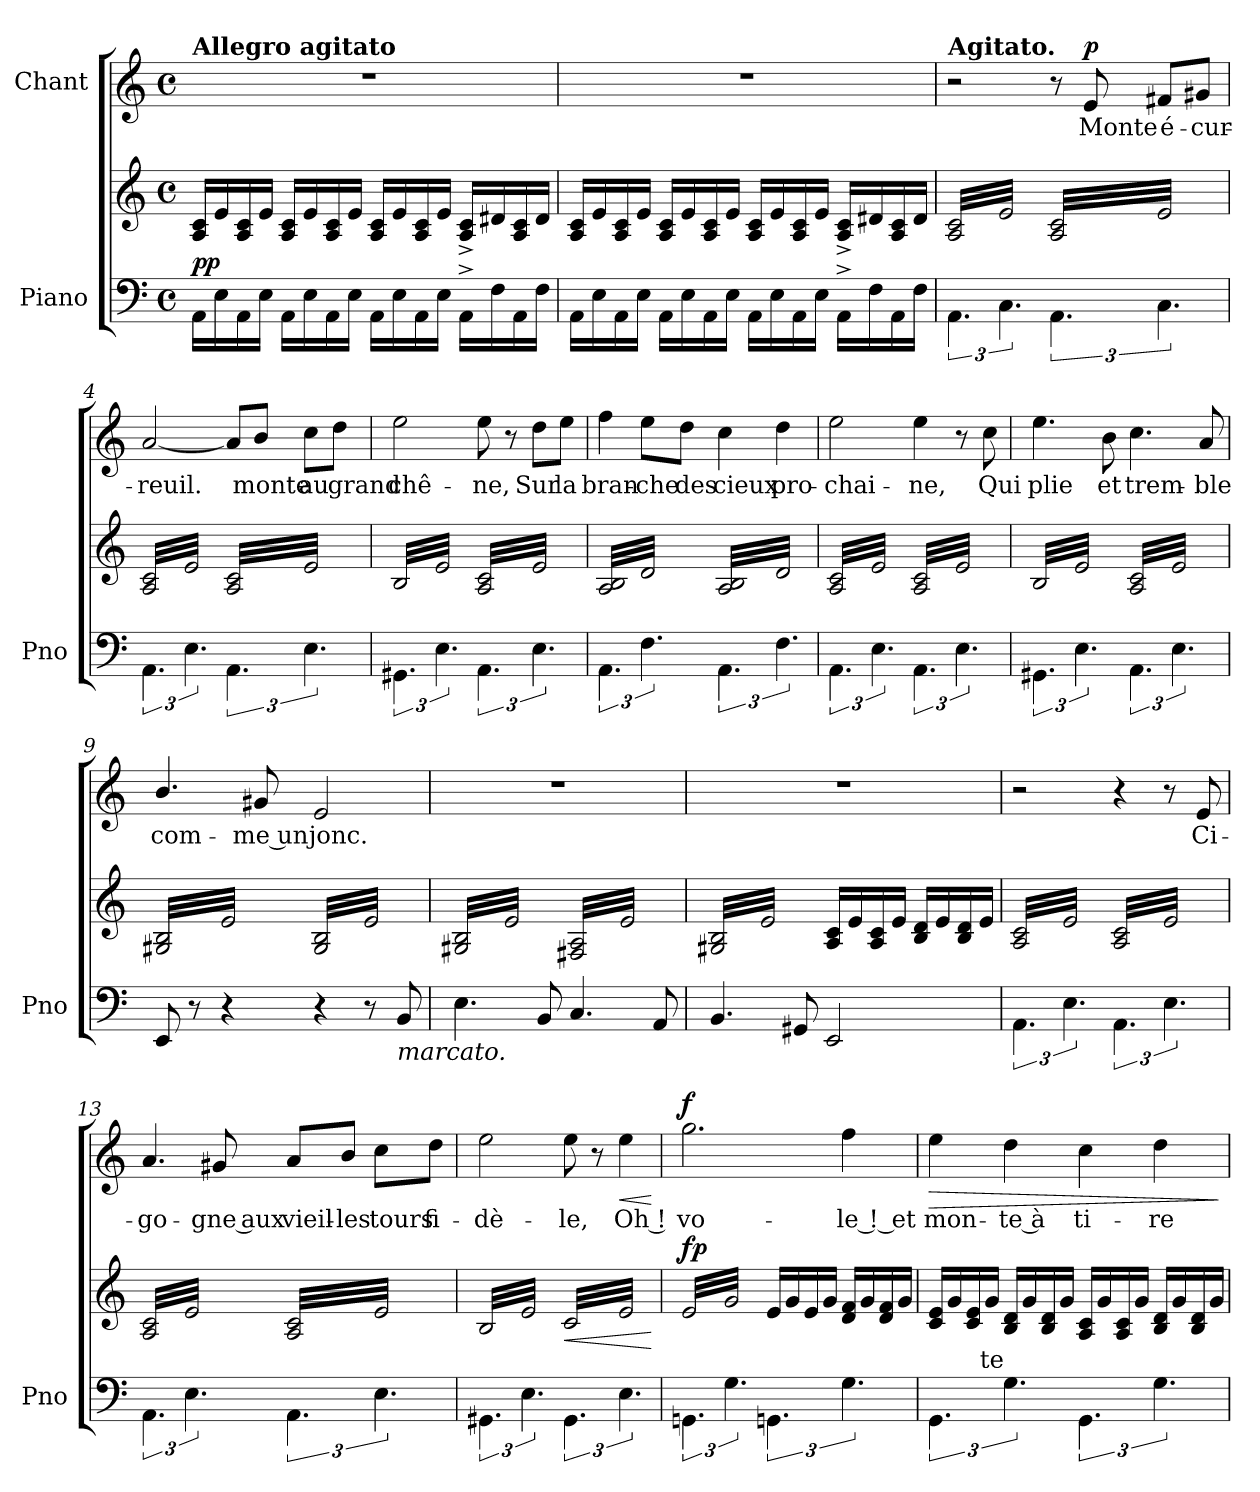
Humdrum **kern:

**kern	**kern	**text	**dynam	**kern	**text	**dynam
*part2	*part2	*part2	*part2	*part1	*part1	*part1
*staff3	*staff2	*staff2	*staff2/3	*staff1	*staff1	*staff1
*I"Piano	*	*	*	*I"Chant	*	*
*I'Pno	*	*	*	*	*	*
*clefF4	*clefG2	*	*	*clefG2	*	*
*k[]	*k[]	*	*	*k[]	*	*
*C:	*C:	*	*	*C:	*	*
*M4/4	*M4/4	*	*	*M4/4	*	*
*met(c)	*met(c)	*	*	*met(c)	*	*
=1	=1	=1	=1	=1	=1	=1
!	!	!	!	!LO:TX:a:B:t=Allegro agitato	!	!
!	!	!	!LO:DY:a=2	!	!	!
16AA\LL	16A/ 16c/LL	.	pp	1r	.	.
16E\	16e/	.	.	.	.	.
16AA\	16A/ 16c/	.	.	.	.	.
16E\JJ	16e/JJ	.	.	.	.	.
16AA\LL	16A/ 16c/LL	.	.	.	.	.
16E\	16e/	.	.	.	.	.
16AA\	16A/ 16c/	.	.	.	.	.
16E\JJ	16e/JJ	.	.	.	.	.
16AA\LL	16A/ 16c/LL	.	.	.	.	.
16E\	16e/	.	.	.	.	.
16AA\	16A/ 16c/	.	.	.	.	.
16E\JJ	16e/JJ	.	.	.	.	.
16AA^>\LL	16A/^> 16c/^>LL	.	.	.	.	.
16F\	16d#X/	.	.	.	.	.
16AA\	16A/ 16c/	.	.	.	.	.
16F\JJ	16d#/JJ	.	.	.	.	.
=2	=2	=2	=2	=2	=2	=2
16AA\LL	16A/ 16c/LL	.	.	1r	.	.
16E\	16e/	.	.	.	.	.
16AA\	16A/ 16c/	.	.	.	.	.
16E\JJ	16e/JJ	.	.	.	.	.
16AA\LL	16A/ 16c/LL	.	.	.	.	.
16E\	16e/	.	.	.	.	.
16AA\	16A/ 16c/	.	.	.	.	.
16E\JJ	16e/JJ	.	.	.	.	.
16AA\LL	16A/ 16c/LL	.	.	.	.	.
16E\	16e/	.	.	.	.	.
16AA\	16A/ 16c/	.	.	.	.	.
16E\JJ	16e/JJ	.	.	.	.	.
16AA^>\LL	16A/^> 16c/^>LL	.	.	.	.	.
16F\	16d#X/	.	.	.	.	.
16AA\	16A/ 16c/	.	.	.	.	.
16F\JJ	16d#/JJ	.	.	.	.	.
=3	=3	=3	=3	=3	=3	=3
!	!	!	!	!LO:TX:a:B:t=Agitato.	!	!
*	*tremolo	*	*	*	*	*
6.AA\	32A/ 32c/LLL	.	.	2r	.	.
.	32e/	.	.	.	.	.
.	32A/ 32c/	.	.	.	.	.
.	32e/	.	.	.	.	.
.	32A/ 32c/	.	.	.	.	.
.	32e/	.	.	.	.	.
.	32A/ 32c/	.	.	.	.	.
.	32e/	.	.	.	.	.
6.C\	32A/ 32c/	.	.	.	.	.
.	32e/	.	.	.	.	.
.	32A/ 32c/	.	.	.	.	.
.	32e/	.	.	.	.	.
.	32A/ 32c/	.	.	.	.	.
.	32e/	.	.	.	.	.
.	32A/ 32c/	.	.	.	.	.
.	32e/JJJ	.	.	.	.	.
6.AA\	32A/ 32c/LLL	.	.	8r	.	.
.	32e/	.	.	.	.	.
.	32A/ 32c/	.	.	.	.	.
.	32e/	.	.	.	.	.
!	!	!	!	!	!LO:LY:b	!LO:DY:a
.	32A/ 32c/	.	.	8e/	Monte	p
.	32e/	.	.	.	.	.
.	32A/ 32c/	.	.	.	.	.
.	32e/	.	.	.	.	.
!	!	!	!	!	!LO:LY:b	!
6.C\	32A/ 32c/	.	.	8f#X/L	é-	.
.	32e/	.	.	.	.	.
.	32A/ 32c/	.	.	.	.	.
.	32e/	.	.	.	.	.
!	!	!	!	!	!LO:LY:b	!
.	32A/ 32c/	.	.	8g#X/J	-cur-	.
.	32e/	.	.	.	.	.
.	32A/ 32c/	.	.	.	.	.
.	32e/JJJ	.	.	.	.	.
!!LO:LB:g=z
=4	=4	=4	=4	=4	=4	=4
!	!	!	!	!	!LO:LY:b	!
6.AA\	32A/ 32c/LLL	.	.	[2a/	-reuil.	.
.	32e/	.	.	.	.	.
.	32A/ 32c/	.	.	.	.	.
.	32e/	.	.	.	.	.
.	32A/ 32c/	.	.	.	.	.
.	32e/	.	.	.	.	.
.	32A/ 32c/	.	.	.	.	.
.	32e/	.	.	.	.	.
6.E\	32A/ 32c/	.	.	.	.	.
.	32e/	.	.	.	.	.
.	32A/ 32c/	.	.	.	.	.
.	32e/	.	.	.	.	.
.	32A/ 32c/	.	.	.	.	.
.	32e/	.	.	.	.	.
.	32A/ 32c/	.	.	.	.	.
.	32e/JJJ	.	.	.	.	.
6.AA\	32A/ 32c/LLL	.	.	8a/L]	.	.
.	32e/	.	.	.	.	.
.	32A/ 32c/	.	.	.	.	.
.	32e/	.	.	.	.	.
!	!	!	!	!	!LO:LY:b	!
.	32A/ 32c/	.	.	8b/J	monte	.
.	32e/	.	.	.	.	.
.	32A/ 32c/	.	.	.	.	.
.	32e/	.	.	.	.	.
!	!	!	!	!	!LO:LY:b	!
6.E\	32A/ 32c/	.	.	8cc\L	au	.
.	32e/	.	.	.	.	.
.	32A/ 32c/	.	.	.	.	.
.	32e/	.	.	.	.	.
!	!	!	!	!	!LO:LY:b	!
.	32A/ 32c/	.	.	8dd\J	grand	.
.	32e/	.	.	.	.	.
.	32A/ 32c/	.	.	.	.	.
.	32e/JJJ	.	.	.	.	.
=5	=5	=5	=5	=5	=5	=5
!	!	!	!	!	!LO:LY:b	!
6.GG#X\	32B/LLL	.	.	2ee\	chê-	.
.	32e/	.	.	.	.	.
.	32B/	.	.	.	.	.
.	32e/	.	.	.	.	.
.	32B/	.	.	.	.	.
.	32e/	.	.	.	.	.
.	32B/	.	.	.	.	.
.	32e/	.	.	.	.	.
6.E\	32B/	.	.	.	.	.
.	32e/	.	.	.	.	.
.	32B/	.	.	.	.	.
.	32e/	.	.	.	.	.
.	32B/	.	.	.	.	.
.	32e/	.	.	.	.	.
.	32B/	.	.	.	.	.
.	32e/JJJ	.	.	.	.	.
!	!	!	!	!	!LO:LY:b	!
6.AA\	32A/ 32c/LLL	.	.	8ee\	-ne,	.
.	32e/	.	.	.	.	.
.	32A/ 32c/	.	.	.	.	.
.	32e/	.	.	.	.	.
.	32A/ 32c/	.	.	8r	.	.
.	32e/	.	.	.	.	.
.	32A/ 32c/	.	.	.	.	.
.	32e/	.	.	.	.	.
!	!	!	!	!	!LO:LY:b	!
6.E\	32A/ 32c/	.	.	8dd\L	Sur	.
.	32e/	.	.	.	.	.
.	32A/ 32c/	.	.	.	.	.
.	32e/	.	.	.	.	.
!	!	!	!	!	!LO:LY:b	!
.	32A/ 32c/	.	.	8ee\J	la	.
.	32e/	.	.	.	.	.
.	32A/ 32c/	.	.	.	.	.
.	32e/JJJ	.	.	.	.	.
=6	=6	=6	=6	=6	=6	=6
!	!	!	!	!	!LO:LY:b	!
6.AA\	32A/ 32B/LLL	.	.	4ff\	bran-	.
.	32d/	.	.	.	.	.
.	32A/ 32B/	.	.	.	.	.
.	32d/	.	.	.	.	.
.	32A/ 32B/	.	.	.	.	.
.	32d/	.	.	.	.	.
.	32A/ 32B/	.	.	.	.	.
.	32d/	.	.	.	.	.
!	!	!	!	!	!LO:LY:b	!
6.F\	32A/ 32B/	.	.	8ee\L	-che	.
.	32d/	.	.	.	.	.
.	32A/ 32B/	.	.	.	.	.
.	32d/	.	.	.	.	.
!	!	!	!	!	!LO:LY:b	!
.	32A/ 32B/	.	.	8dd\J	des	.
.	32d/	.	.	.	.	.
.	32A/ 32B/	.	.	.	.	.
.	32d/JJJ	.	.	.	.	.
!	!	!	!	!	!LO:LY:b	!
6.AA\	32A/ 32B/LLL	.	.	4cc\	cieux	.
.	32d/	.	.	.	.	.
.	32A/ 32B/	.	.	.	.	.
.	32d/	.	.	.	.	.
.	32A/ 32B/	.	.	.	.	.
.	32d/	.	.	.	.	.
.	32A/ 32B/	.	.	.	.	.
.	32d/	.	.	.	.	.
!	!	!	!	!	!LO:LY:b	!
6.F\	32A/ 32B/	.	.	4dd\	pro-	.
.	32d/	.	.	.	.	.
.	32A/ 32B/	.	.	.	.	.
.	32d/	.	.	.	.	.
.	32A/ 32B/	.	.	.	.	.
.	32d/	.	.	.	.	.
.	32A/ 32B/	.	.	.	.	.
.	32d/JJJ	.	.	.	.	.
=7	=7	=7	=7	=7	=7	=7
!	!	!	!	!	!LO:LY:b	!
6.AA\	32A/ 32c/LLL	.	.	2ee\	-chai-	.
.	32e/	.	.	.	.	.
.	32A/ 32c/	.	.	.	.	.
.	32e/	.	.	.	.	.
.	32A/ 32c/	.	.	.	.	.
.	32e/	.	.	.	.	.
.	32A/ 32c/	.	.	.	.	.
.	32e/	.	.	.	.	.
6.E\	32A/ 32c/	.	.	.	.	.
.	32e/	.	.	.	.	.
.	32A/ 32c/	.	.	.	.	.
.	32e/	.	.	.	.	.
.	32A/ 32c/	.	.	.	.	.
.	32e/	.	.	.	.	.
.	32A/ 32c/	.	.	.	.	.
.	32e/JJJ	.	.	.	.	.
!	!	!	!	!	!LO:LY:b	!
6.AA\	32A/ 32c/LLL	.	.	4ee\	-ne,	.
.	32e/	.	.	.	.	.
.	32A/ 32c/	.	.	.	.	.
.	32e/	.	.	.	.	.
.	32A/ 32c/	.	.	.	.	.
.	32e/	.	.	.	.	.
.	32A/ 32c/	.	.	.	.	.
.	32e/	.	.	.	.	.
6.E\	32A/ 32c/	.	.	8r	.	.
.	32e/	.	.	.	.	.
.	32A/ 32c/	.	.	.	.	.
.	32e/	.	.	.	.	.
!	!	!	!	!	!LO:LY:b	!
.	32A/ 32c/	.	.	8cc\	Qui	.
.	32e/	.	.	.	.	.
.	32A/ 32c/	.	.	.	.	.
.	32e/JJJ	.	.	.	.	.
!!LO:LB:g=z
=8	=8	=8	=8	=8	=8	=8
!	!	!	!	!	!LO:LY:b	!
6.GG#X\	32B/LLL	.	.	4.ee\	plie	.
.	32e/	.	.	.	.	.
.	32B/	.	.	.	.	.
.	32e/	.	.	.	.	.
.	32B/	.	.	.	.	.
.	32e/	.	.	.	.	.
.	32B/	.	.	.	.	.
.	32e/	.	.	.	.	.
6.E\	32B/	.	.	.	.	.
.	32e/	.	.	.	.	.
.	32B/	.	.	.	.	.
.	32e/	.	.	.	.	.
!	!	!	!	!	!LO:LY:b	!
.	32B/	.	.	8b\	et	.
.	32e/	.	.	.	.	.
.	32B/	.	.	.	.	.
.	32e/JJJ	.	.	.	.	.
!	!	!	!	!	!LO:LY:b	!
6.AA\	32A/ 32c/LLL	.	.	4.cc\	trem-	.
.	32e/	.	.	.	.	.
.	32A/ 32c/	.	.	.	.	.
.	32e/	.	.	.	.	.
.	32A/ 32c/	.	.	.	.	.
.	32e/	.	.	.	.	.
.	32A/ 32c/	.	.	.	.	.
.	32e/	.	.	.	.	.
6.E\	32A/ 32c/	.	.	.	.	.
.	32e/	.	.	.	.	.
.	32A/ 32c/	.	.	.	.	.
.	32e/	.	.	.	.	.
!	!	!	!	!	!LO:LY:b	!
.	32A/ 32c/	.	.	8a/	-ble	.
.	32e/	.	.	.	.	.
.	32A/ 32c/	.	.	.	.	.
.	32e/JJJ	.	.	.	.	.
=9	=9	=9	=9	=9	=9	=9
!	!	!	!	!	!LO:LY:b	!
8EE/	32G#X/ 32B/LLL	.	.	4.b/	com-	.
.	32e/	.	.	.	.	.
.	32G#X/ 32B/	.	.	.	.	.
.	32e/	.	.	.	.	.
8r	32G#X/ 32B/	.	.	.	.	.
.	32e/	.	.	.	.	.
.	32G#X/ 32B/	.	.	.	.	.
.	32e/	.	.	.	.	.
4r	32G#X/ 32B/	.	.	.	.	.
.	32e/	.	.	.	.	.
.	32G#X/ 32B/	.	.	.	.	.
.	32e/	.	.	.	.	.
!	!	!	!	!	!LO:LY:b	!
.	32G#X/ 32B/	.	.	8g#X/	-me un	.
.	32e/	.	.	.	.	.
.	32G#X/ 32B/	.	.	.	.	.
.	32e/JJJ	.	.	.	.	.
!	!	!	!	!	!LO:LY:b	!
4r	32G#/ 32B/LLL	.	.	2e/	jonc.	.
.	32e/	.	.	.	.	.
.	32G#/ 32B/	.	.	.	.	.
.	32e/	.	.	.	.	.
.	32G#/ 32B/	.	.	.	.	.
.	32e/	.	.	.	.	.
.	32G#/ 32B/	.	.	.	.	.
.	32e/	.	.	.	.	.
8r	32G#/ 32B/	.	.	.	.	.
.	32e/	.	.	.	.	.
.	32G#/ 32B/	.	.	.	.	.
.	32e/	.	.	.	.	.
!LO:TX:b:i:t=marcato.	!	!	!	!	!	!
8BB/	32G#/ 32B/	.	.	.	.	.
.	32e/	.	.	.	.	.
.	32G#/ 32B/	.	.	.	.	.
.	32e/JJJ	.	.	.	.	.
=10	=10	=10	=10	=10	=10	=10
4.E\	32G#X/ 32B/LLL	.	.	1r	.	.
.	32e/	.	.	.	.	.
.	32G#X/ 32B/	.	.	.	.	.
.	32e/	.	.	.	.	.
.	32G#X/ 32B/	.	.	.	.	.
.	32e/	.	.	.	.	.
.	32G#X/ 32B/	.	.	.	.	.
.	32e/	.	.	.	.	.
.	32G#X/ 32B/	.	.	.	.	.
.	32e/	.	.	.	.	.
.	32G#X/ 32B/	.	.	.	.	.
.	32e/	.	.	.	.	.
8BB/	32G#X/ 32B/	.	.	.	.	.
.	32e/	.	.	.	.	.
.	32G#X/ 32B/	.	.	.	.	.
.	32e/JJJ	.	.	.	.	.
4.C/	32F#X/ 32A/LLL	.	.	.	.	.
.	32e/	.	.	.	.	.
.	32F#X/ 32A/	.	.	.	.	.
.	32e/	.	.	.	.	.
.	32F#X/ 32A/	.	.	.	.	.
.	32e/	.	.	.	.	.
.	32F#X/ 32A/	.	.	.	.	.
.	32e/	.	.	.	.	.
.	32F#X/ 32A/	.	.	.	.	.
.	32e/	.	.	.	.	.
.	32F#X/ 32A/	.	.	.	.	.
.	32e/	.	.	.	.	.
8AA/	32F#X/ 32A/	.	.	.	.	.
.	32e/	.	.	.	.	.
.	32F#X/ 32A/	.	.	.	.	.
.	32e/JJJ	.	.	.	.	.
=11	=11	=11	=11	=11	=11	=11
4.BB/	32G#X/ 32B/LLL	.	.	1r	.	.
.	32e/	.	.	.	.	.
.	32G#X/ 32B/	.	.	.	.	.
.	32e/	.	.	.	.	.
.	32G#X/ 32B/	.	.	.	.	.
.	32e/	.	.	.	.	.
.	32G#X/ 32B/	.	.	.	.	.
.	32e/	.	.	.	.	.
.	32G#X/ 32B/	.	.	.	.	.
.	32e/	.	.	.	.	.
.	32G#X/ 32B/	.	.	.	.	.
.	32e/	.	.	.	.	.
8GG#X/	32G#X/ 32B/	.	.	.	.	.
.	32e/	.	.	.	.	.
.	32G#X/ 32B/	.	.	.	.	.
.	32e/JJJ	.	.	.	.	.
*	*Xtremolo	*	*	*	*	*
2EE/	16A/ 16c/LL	.	.	.	.	.
.	.	.	.	.	.	.
.	16e/	.	.	.	.	.
.	.	.	.	.	.	.
.	16A/ 16c/	.	.	.	.	.
.	.	.	.	.	.	.
.	16e/JJ	.	.	.	.	.
.	.	.	.	.	.	.
.	16B/ 16d/LL	.	.	.	.	.
.	16e/	.	.	.	.	.
.	16B/ 16d/	.	.	.	.	.
.	16e/JJ	.	.	.	.	.
!!LO:LB:g=z
=12	=12	=12	=12	=12	=12	=12
*	*tremolo	*	*	*	*	*
6.AA\	32A/ 32c/LLL	.	.	2r	.	.
.	32e/	.	.	.	.	.
.	32A/ 32c/	.	.	.	.	.
.	32e/	.	.	.	.	.
.	32A/ 32c/	.	.	.	.	.
.	32e/	.	.	.	.	.
.	32A/ 32c/	.	.	.	.	.
.	32e/	.	.	.	.	.
6.E\	32A/ 32c/	.	.	.	.	.
.	32e/	.	.	.	.	.
.	32A/ 32c/	.	.	.	.	.
.	32e/	.	.	.	.	.
.	32A/ 32c/	.	.	.	.	.
.	32e/	.	.	.	.	.
.	32A/ 32c/	.	.	.	.	.
.	32e/JJJ	.	.	.	.	.
6.AA\	32A/ 32c/LLL	.	.	4r	.	.
.	32e/	.	.	.	.	.
.	32A/ 32c/	.	.	.	.	.
.	32e/	.	.	.	.	.
.	32A/ 32c/	.	.	.	.	.
.	32e/	.	.	.	.	.
.	32A/ 32c/	.	.	.	.	.
.	32e/	.	.	.	.	.
6.E\	32A/ 32c/	.	.	8r	.	.
.	32e/	.	.	.	.	.
.	32A/ 32c/	.	.	.	.	.
.	32e/	.	.	.	.	.
!	!	!	!	!	!LO:LY:b	!
.	32A/ 32c/	.	.	8e/	Ci-	.
.	32e/	.	.	.	.	.
.	32A/ 32c/	.	.	.	.	.
.	32e/JJJ	.	.	.	.	.
=13	=13	=13	=13	=13	=13	=13
!	!	!	!	!	!LO:LY:b	!
6.AA\	32A/ 32c/LLL	.	.	4.a/	-go-	.
.	32e/	.	.	.	.	.
.	32A/ 32c/	.	.	.	.	.
.	32e/	.	.	.	.	.
.	32A/ 32c/	.	.	.	.	.
.	32e/	.	.	.	.	.
.	32A/ 32c/	.	.	.	.	.
.	32e/	.	.	.	.	.
6.E\	32A/ 32c/	.	.	.	.	.
.	32e/	.	.	.	.	.
.	32A/ 32c/	.	.	.	.	.
.	32e/	.	.	.	.	.
!	!	!	!	!	!LO:LY:b	!
.	32A/ 32c/	.	.	8g#X/	-gne aux	.
.	32e/	.	.	.	.	.
.	32A/ 32c/	.	.	.	.	.
.	32e/JJJ	.	.	.	.	.
!	!	!	!	!	!LO:LY:b	!
6.AA\	32A/ 32c/LLL	.	.	8a/L	vieil-	.
.	32e/	.	.	.	.	.
.	32A/ 32c/	.	.	.	.	.
.	32e/	.	.	.	.	.
!	!	!	!	!	!LO:LY:b	!
.	32A/ 32c/	.	.	8b/J	-les	.
.	32e/	.	.	.	.	.
.	32A/ 32c/	.	.	.	.	.
.	32e/	.	.	.	.	.
!	!	!	!	!	!LO:LY:b	!
6.E\	32A/ 32c/	.	.	8cc\L	tours	.
.	32e/	.	.	.	.	.
.	32A/ 32c/	.	.	.	.	.
.	32e/	.	.	.	.	.
!	!	!	!	!	!LO:LY:b	!
.	32A/ 32c/	.	.	8dd\J	fi-	.
.	32e/	.	.	.	.	.
.	32A/ 32c/	.	.	.	.	.
.	32e/JJJ	.	.	.	.	.
=14	=14	=14	=14	=14	=14	=14
!	!	!	!	!	!LO:LY:b	!
6.GG#X\	32B/LLL	.	.	2ee\	-dè-	.
.	32e/	.	.	.	.	.
.	32B/	.	.	.	.	.
.	32e/	.	.	.	.	.
.	32B/	.	.	.	.	.
.	32e/	.	.	.	.	.
.	32B/	.	.	.	.	.
.	32e/	.	.	.	.	.
6.E\	32B/	.	.	.	.	.
.	32e/	.	.	.	.	.
.	32B/	.	.	.	.	.
.	32e/	.	.	.	.	.
.	32B/	.	.	.	.	.
.	32e/	.	.	.	.	.
.	32B/	.	.	.	.	.
.	32e/JJJ	.	.	.	.	.
!	!	!	!LO:HP:b	!	!LO:LY:b	!
6.GG#\	32c/LLL	.	<	8ee\	-le,	.
.	32e/	.	.	.	.	.
.	32c/	.	.	.	.	.
.	32e/	.	.	.	.	.
.	32c/	.	.	8r	.	.
.	32e/	.	.	.	.	.
.	32c/	.	.	.	.	.
.	32e/	.	.	.	.	.
!	!	!	!	!	!LO:LY:b	!LO:HP:b
6.E\	32c/	.	.	4ee\	Oh !	<
.	32e/	.	.	.	.	.
.	32c/	.	.	.	.	.
.	32e/	.	.	.	.	.
.	32c/	.	.	.	.	.
.	32e/	.	.	.	.	.
.	32c/	.	.	.	.	.
.	32e/JJJ	.	.	.	.	.
.	.	.	[	.	.	[
=15	=15	=15	=15	=15	=15	=15
!	!	!	!LO:DY:b	!	!LO:LY:b	!LO:DY:b
6.GGn\	32e/LLL	.	fp	2.gg\	vo-	f
.	32g/	.	.	.	.	.
.	32e/	.	.	.	.	.
.	32g/	.	.	.	.	.
.	32e/	.	.	.	.	.
.	32g/	.	.	.	.	.
.	32e/	.	.	.	.	.
.	32g/	.	.	.	.	.
6.G\	32e/	.	.	.	.	.
.	32g/	.	.	.	.	.
.	32e/	.	.	.	.	.
.	32g/	.	.	.	.	.
.	32e/	.	.	.	.	.
.	32g/	.	.	.	.	.
.	32e/	.	.	.	.	.
.	32g/JJJ	.	.	.	.	.
*	*Xtremolo	*	*	*	*	*
6.GGn\	16e/LL	.	.	.	.	.
.	.	.	.	.	.	.
.	16g/	.	.	.	.	.
.	.	.	.	.	.	.
.	16e/	.	.	.	.	.
.	.	.	.	.	.	.
.	16g/JJ	.	.	.	.	.
.	.	.	.	.	.	.
!	!	!	!	!	!LO:LY:b	!
6.G\	16d/ 16f/LL	.	.	4ff\	-le ! et	.
.	16g/	.	.	.	.	.
.	16d/ 16f/	.	.	.	.	.
.	16g/JJ	.	.	.	.	.
!!LO:PB:g=z
=16	=16	=16	=16	=16	=16	=16
!	!	!	!	!	!LO:LY:b	!LO:HP:b
6.GG\	16c/ 16e/LL	.	.	4ee\	mon-	>
.	16g/	.	.	.	.	.
.	16c/ 16e/	.	.	.	.	.
!	!	!LO:LY:b	!	!	!	!
.	16g/JJ	te	.	.	.	.
!	!	!	!	!	!LO:LY:b	!
6.G\	16B/ 16d/LL	.	.	4dd\	-te à	.
.	16g/	.	.	.	.	.
.	16B/ 16d/	.	.	.	.	.
.	16g/JJ	.	.	.	.	.
!	!	!	!	!	!LO:LY:b	!
6.GG\	16A/ 16c/LL	.	.	4cc\	ti-	.
.	16g/	.	.	.	.	.
.	16A/ 16c/	.	.	.	.	.
.	16g/JJ	.	.	.	.	.
!	!	!	!	!	!LO:LY:b	!
6.G\	16B/ 16d/LL	.	.	4dd\	-re	.
.	16g/	.	.	.	.	.
.	16B/ 16d/	.	.	.	.	.
.	16g/JJ	.	.	.	.	.
.	.	.	.	.	.	]
=	=	=	=	=	=	=
*-	*-	*-	*-	*-	*-	*-
